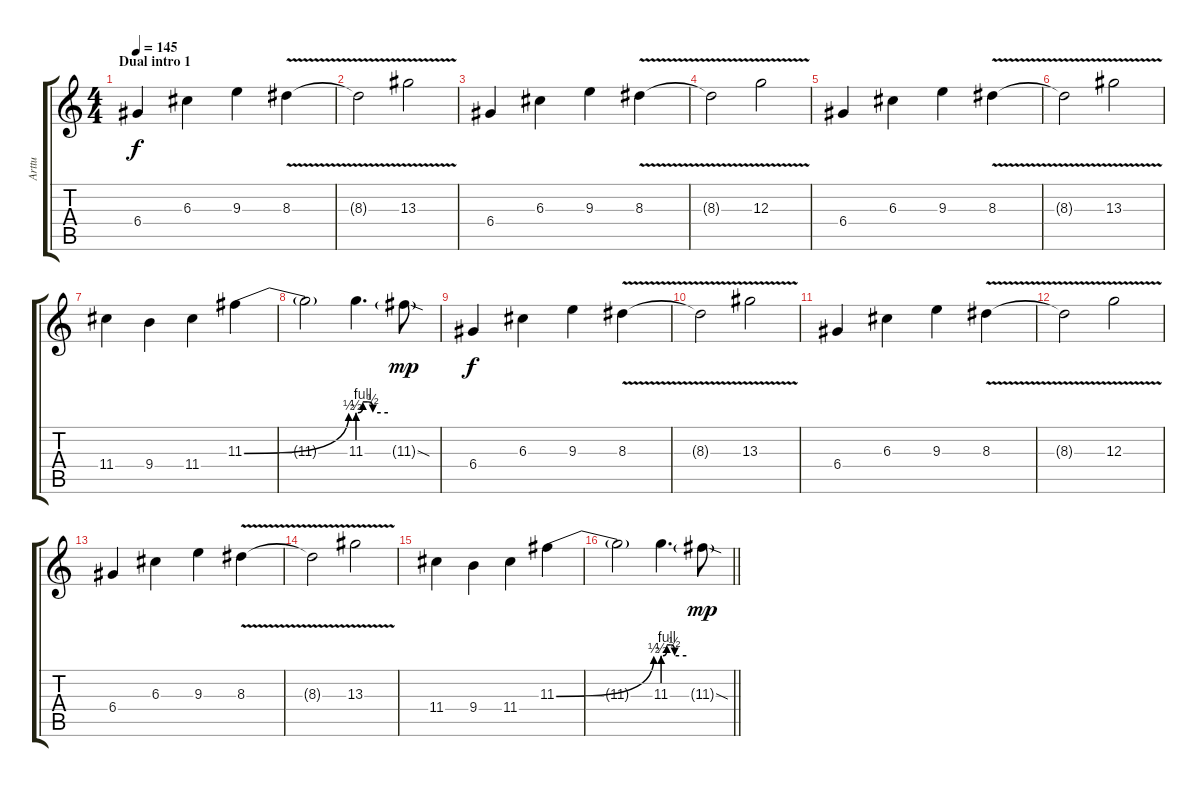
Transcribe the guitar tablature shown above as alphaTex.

\track ("Arttu" "Arttu") {instrument distortionguitar}
\staff {score tabs}
\tuning (E4 B3 G3 D3 A2 E2) {hide}
\ts (4 4)
\section ("" "Dual intro 1")
\tempo 145
\clef g2
\ks c
6.4.4{dy f} 6.3.4 9.3.4 8.3{v}.4 |
8.3{t}.2 13.3{v}.2 |
6.4.4 6.3.4 9.3.4 8.3{v}.4 |
8.3{t}.2 12.3{v}.2 |
6.4.4 6.3.4 9.3.4 8.3{v}.4 |
8.3{t}.2 13.3{v}.2 |
11.4.4 9.4.4 11.4.4 11.3{be (bend 0 0 60 2)}.4 |
11.3{t}.2 11.3{be (custom 0 2 10 4 20 4 30 2 60 2)}.4{d} 11.3{sod g}.8{dy mp} |
6.4.4{dy f} 6.3.4 9.3.4 8.3{v}.4 |
8.3{t}.2 13.3{v}.2 |
6.4.4 6.3.4 9.3.4 8.3{v}.4 |
8.3{t}.2 12.3{v}.2 |
6.4.4 6.3.4 9.3.4 8.3{v}.4 |
8.3{t}.2 13.3{v}.2 |
11.4.4 9.4.4 11.4.4 11.3{be (bend 0 0 60 2)}.4 |
\barLineRight lightlight
11.3{t}.2 11.3{be (custom 0 2 10 4 20 4 30 2 60 2)}.4{d} 11.3{sod g}.8{dy mp}
